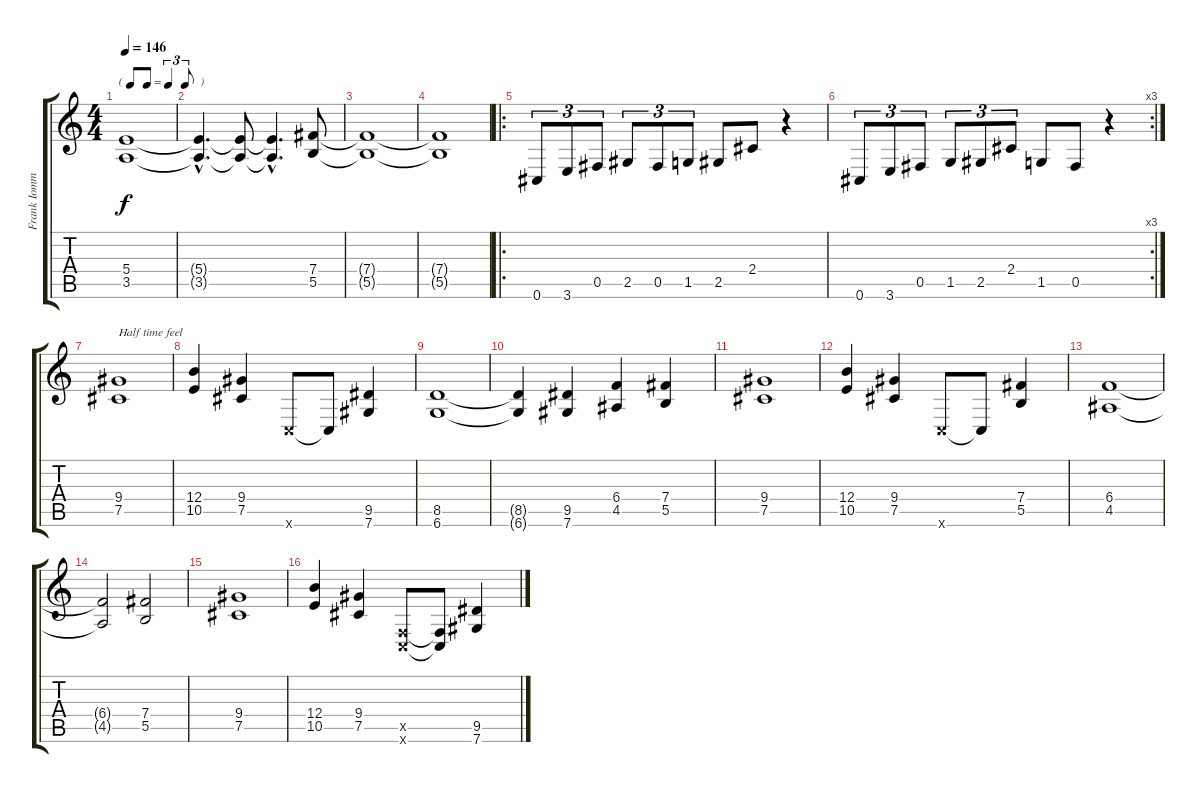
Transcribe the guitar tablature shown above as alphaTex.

\track ("Frank Iommi" "Frank Iomm") {instrument distortionguitar}
\staff {score tabs}
\tuning (Db4 Ab3 E3 B2 Gb2 Db2) {hide}
\ts (4 4)
\tf triplet8th
\tempo 146
\clef g2
\ks c
(5.4{t} 3.5{t}).1{dy f} |
(5.4{hac t} 3.5{hac t}).4{d} (5.4{t} 3.5{t}).8 (5.4{hac t} 3.5{hac t}).4{d} (7.4 5.5).8 |
(7.4{t} 5.5{t}).1 |
(7.4{t} 5.5{t}).1 |
\ro
0.6.8{tu (3 2)} 3.6.8{tu (3 2)} 0.5.8{tu (3 2)} 2.5.8{tu (3 2)} 0.5.8{tu (3 2)} 1.5.8{tu (3 2)} 2.5.8 2.4.8 r.4 |
\rc 3
0.6.8{tu (3 2)} 3.6.8{tu (3 2)} 0.5.8{tu (3 2)} 1.5.8{tu (3 2)} 2.5.8{tu (3 2)} 2.4.8{tu (3 2)} 1.5.8 0.5.8 r.4 |
(9.4 7.5).1{txt "Half time feel"} |
(12.4 10.5).4 (9.4 7.5).4 -1.6{x}.8 -1.6{t}.8 (9.5 7.6).4 |
(8.5 6.6).1 |
(8.5{t} 6.6{t}).4 (9.5 7.6).4 (6.4 4.5).4 (7.4 5.5).4 |
(9.4 7.5).1 |
(12.4 10.5).4 (9.4 7.5).4 -1.6{x}.8 -1.6{t}.8 (7.4 5.5).4 |
(6.4 4.5).1 |
(6.4{t} 4.5{t}).2 (7.4 5.5).2 |
(9.4 7.5).1 |
(12.4 10.5).4 (9.4 7.5).4 (-1.5{x} -1.6{x}).8 (-1.5{t} -1.6{t}).8 (9.5 7.6).4
